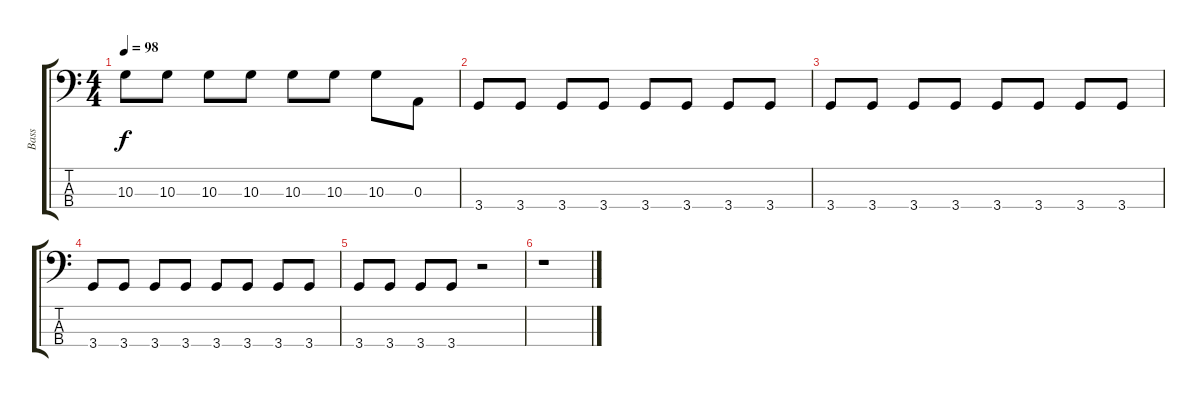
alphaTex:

\track ("Bass" "Bass") {instrument electricbassfinger}
\staff {score tabs}
\tuning (G2 D2 A1 E1) {hide}
\ts (4 4)
\tempo 98
\clef f4
\ks c
10.3.8{dy f} 10.3.8 10.3.8 10.3.8 10.3.8 10.3.8 10.3.8 0.3.8 |
3.4.8 3.4.8 3.4.8 3.4.8 3.4.8 3.4.8 3.4.8 3.4.8 |
3.4.8 3.4.8 3.4.8 3.4.8 3.4.8 3.4.8 3.4.8 3.4.8 |
3.4.8 3.4.8 3.4.8 3.4.8 3.4.8 3.4.8 3.4.8 3.4.8 |
3.4.8 3.4.8 3.4.8 3.4.8 r.2 |
r.1
